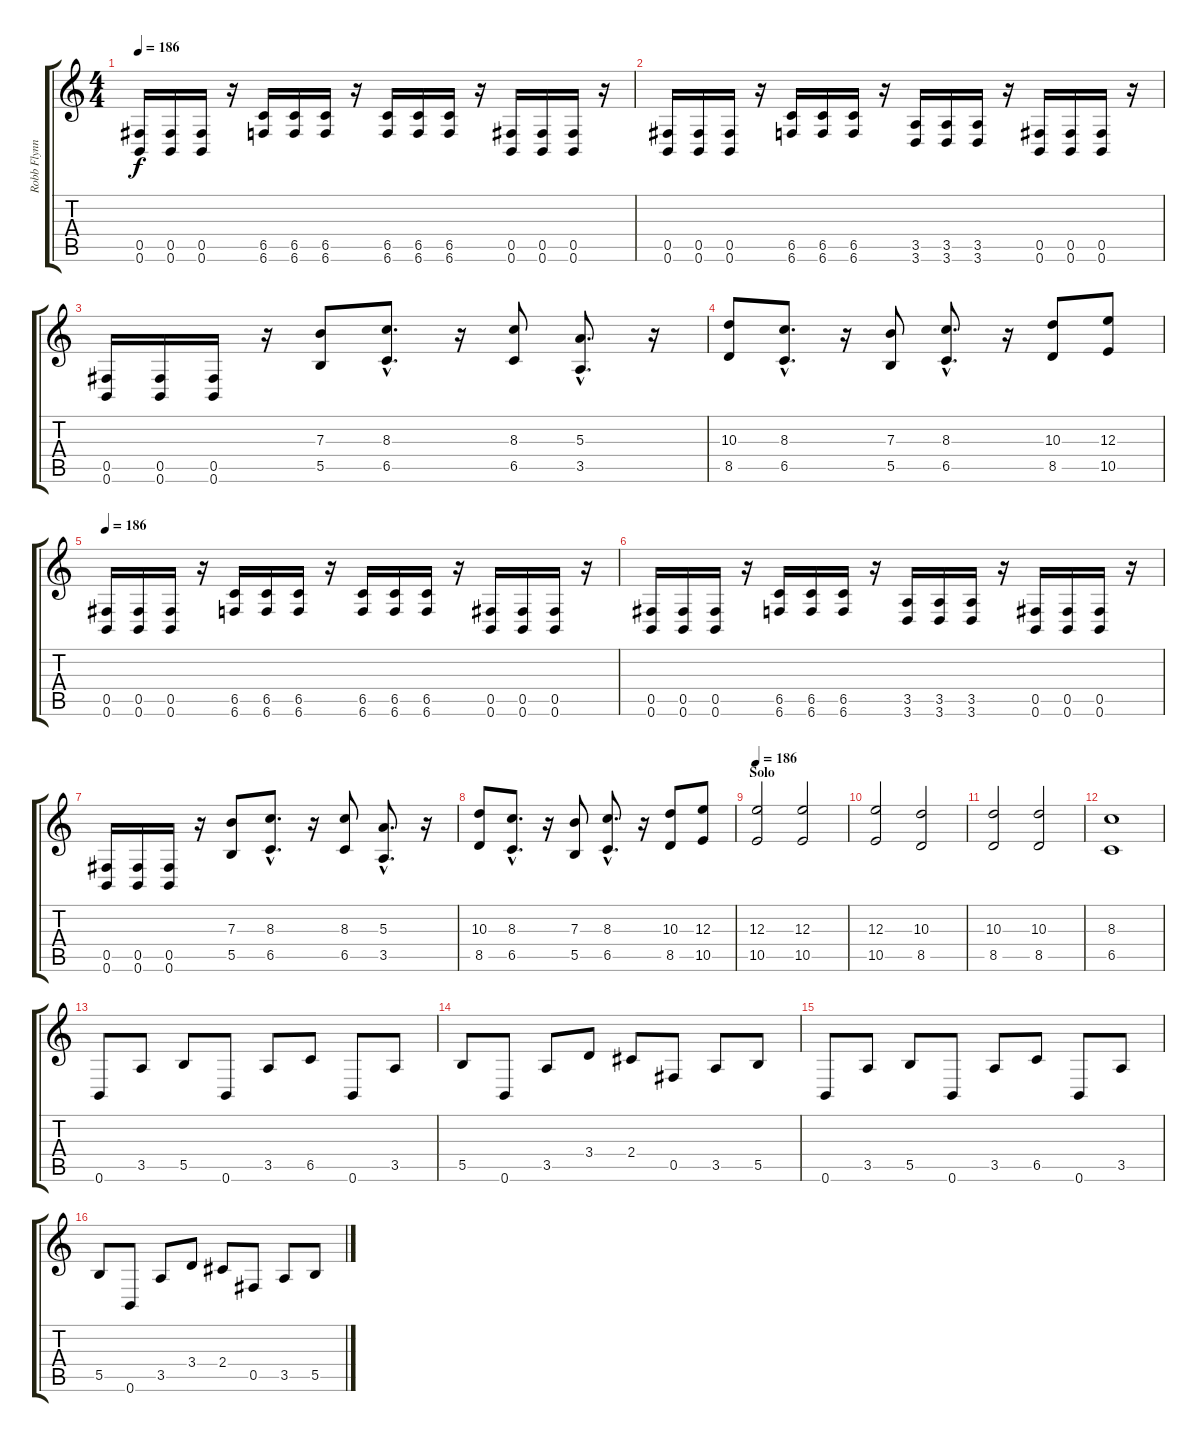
\track ("Robb Flynn" "Robb Flynn") {instrument distortionguitar}
\staff {score tabs}
\tuning (Db4 Ab3 E3 B2 Gb2 B1) {hide}
\ts (4 4)
\tempo 186
\clef g2
\ks c
(0.5 0.6).16{dy f} (0.5 0.6).16 (0.5 0.6).16 r.16 (6.5 6.6).16 (6.5 6.6).16 (6.5 6.6).16 r.16 (6.5 6.6).16 (6.5 6.6).16 (6.5 6.6).16 r.16 (0.5 0.6).16 (0.5 0.6).16 (0.5 0.6).16 r.16 |
(0.5 0.6).16 (0.5 0.6).16 (0.5 0.6).16 r.16 (6.5 6.6).16 (6.5 6.6).16 (6.5 6.6).16 r.16 (3.5 3.6).16 (3.5 3.6).16 (3.5 3.6).16 r.16 (0.5 0.6).16 (0.5 0.6).16 (0.5 0.6).16 r.16 |
(0.5 0.6).16 (0.5 0.6).16 (0.5 0.6).16 r.16 (7.3 5.5).8 (8.3{hac} 6.5{hac}).8{d} r.16 (8.3 6.5).8 (5.3{hac} 3.5{hac}).8{d} r.16 |
(10.3 8.5).8 (8.3{hac} 6.5{hac}).8{d} r.16 (7.3 5.5).8 (8.3{hac} 6.5{hac}).8{d} r.16 (10.3 8.5).8 (12.3 10.5).8 |
\tempo 186
(0.5 0.6).16 (0.5 0.6).16 (0.5 0.6).16 r.16 (6.5 6.6).16 (6.5 6.6).16 (6.5 6.6).16 r.16 (6.5 6.6).16 (6.5 6.6).16 (6.5 6.6).16 r.16 (0.5 0.6).16 (0.5 0.6).16 (0.5 0.6).16 r.16 |
(0.5 0.6).16 (0.5 0.6).16 (0.5 0.6).16 r.16 (6.5 6.6).16 (6.5 6.6).16 (6.5 6.6).16 r.16 (3.5 3.6).16 (3.5 3.6).16 (3.5 3.6).16 r.16 (0.5 0.6).16 (0.5 0.6).16 (0.5 0.6).16 r.16 |
(0.5 0.6).16 (0.5 0.6).16 (0.5 0.6).16 r.16 (7.3 5.5).8 (8.3{hac} 6.5{hac}).8{d} r.16 (8.3 6.5).8 (5.3{hac} 3.5{hac}).8{d} r.16 |
(10.3 8.5).8 (8.3{hac} 6.5{hac}).8{d} r.16 (7.3 5.5).8 (8.3{hac} 6.5{hac}).8{d} r.16 (10.3 8.5).8 (12.3 10.5).8 |
\section ("" "Solo")
\tempo 186
(12.3 10.5).2{volume 12} (12.3 10.5).2 |
(12.3 10.5).2{volume 12} (10.3 8.5).2 |
(10.3 8.5).2{volume 12} (10.3 8.5).2 |
(8.3 6.5).1{volume 12} |
0.6.8{volume 12} 3.5.8 5.5.8 0.6.8 3.5.8 6.5.8 0.6.8 3.5.8 |
5.5.8{volume 12} 0.6.8 3.5.8 3.4.8 2.4.8 0.5.8 3.5.8 5.5.8 |
0.6.8{volume 12} 3.5.8 5.5.8 0.6.8 3.5.8 6.5.8 0.6.8 3.5.8 |
5.5.8{volume 12} 0.6.8 3.5.8 3.4.8 2.4.8 0.5.8 3.5.8 5.5.8
